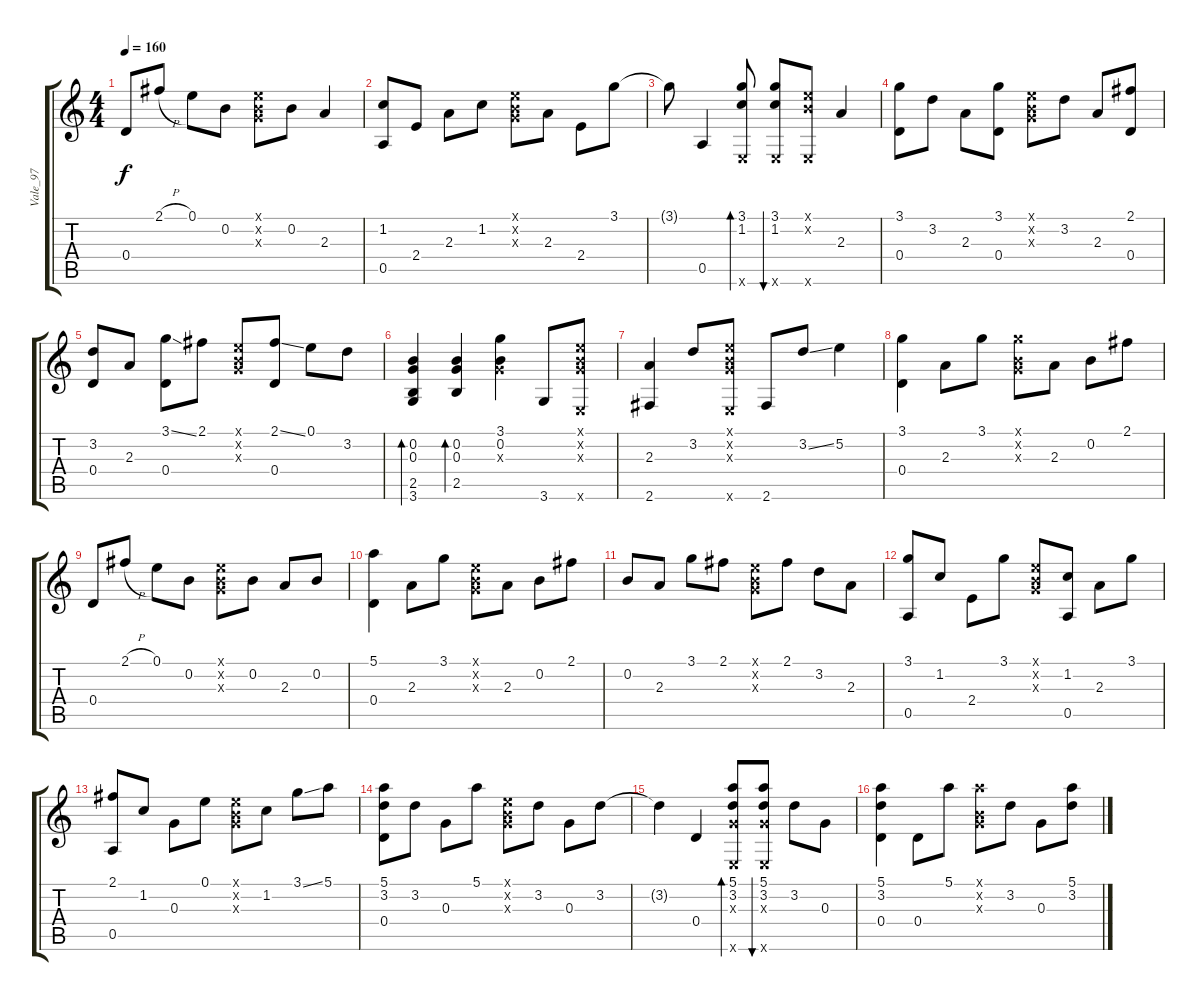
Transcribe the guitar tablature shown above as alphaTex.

\track ("Vale_97" "Vale_97") {instrument acousticguitarsteel}
\staff {score tabs}
\tuning (E4 B3 G3 D3 A2 E2) {hide}
\ts (4 4)
\tempo 160
\clef g2
\ks c
0.4.8{dy f} 2.1{h}.8 0.1.8 0.2.8 (0.1{x} 0.2{x} 0.3{x}).8 0.2.8 2.3.4 |
(1.2 0.5).8 2.4.8 2.3.8 1.2.8 (0.1{x} 0.2{x} 0.3{x}).8 2.3.8 2.4.8 3.1.8 |
3.1{t}.8 0.5.4 (3.1 1.2 0.6{x}).8{bd 60} (3.1 1.2 0.6{x}).8{bu 60} (0.1{x} 0.2{x} 0.6{x}).8 2.3.4 |
(3.1 0.4).8 3.2.8 2.3.8 (3.1 0.4).8 (0.1{x} 0.2{x} 0.3{x}).8 3.2.8 2.3.8 (2.1 0.4).8 |
(3.2 0.4).8 2.3.8 (3.1{ss} 0.4).8 2.1.8 (0.1{x} 0.2{x} 0.3{x}).8 (2.1{ss} 0.4).8 0.1.8 3.2.8 |
(0.2 0.3 2.5 3.6).4{bd 60} (0.2 0.3 2.5).4{bd 60} (3.1 0.2 0.3{x}).4 3.6.8 (0.1{x} 0.2{x} 0.3{x} 0.6{x}).8 |
(2.3 2.6).4 3.2.8 (0.1{x} 0.2{x} 0.3{x} 0.6{x}).8 2.6.8 3.2{ss}.8 5.2.4 |
(3.1 0.4).4 2.3.8 3.1.8 (3.1{x} 0.2{x} 0.3{x}).8 2.3.8 0.2.8 2.1.8 |
0.4.8 2.1{h}.8 0.1.8 0.2.8 (0.1{x} 0.2{x} 0.3{x}).8 0.2.8 2.3.8 0.2.8 |
(5.1 0.4).4 2.3.8 3.1.8 (0.1{x} 0.2{x} 0.3{x}).8 2.3.8 0.2.8 2.1.8 |
0.2.8 2.3.8 3.1.8 2.1.8 (0.1{x} 0.2{x} 0.3{x}).8 2.1.8 3.2.8 2.3.8 |
(3.1 0.5).8 1.2.8 2.4.8 3.1.8 (0.1{x} 0.2{x} 0.3{x}).8 (1.2 0.5).8 2.3.8 3.1.8 |
(2.1 0.5).8 1.2.8 0.3.8 0.1.8 (0.1{x} 0.2{x} 0.3{x}).8 1.2.8 3.1{ss}.8 5.1.8 |
(5.1 3.2 0.4).8 3.2.8 0.3.8 5.1.8 (0.1{x} 0.2{x} 0.3{x}).8 3.2.8 0.3.8 3.2.8 |
3.2{t}.4 0.4.4 (5.1 3.2 0.3{x} 0.6{x}).8{bd 60} (5.1 3.2 0.3{x} 0.6{x}).8{bu 60} 3.2.8 0.3.8 |
(5.1 3.2 0.4).4 0.4.8 5.1.8 (5.1{x} 0.2{x} 0.3{x}).8 3.2.8 0.3.8 (5.1 3.2).8
